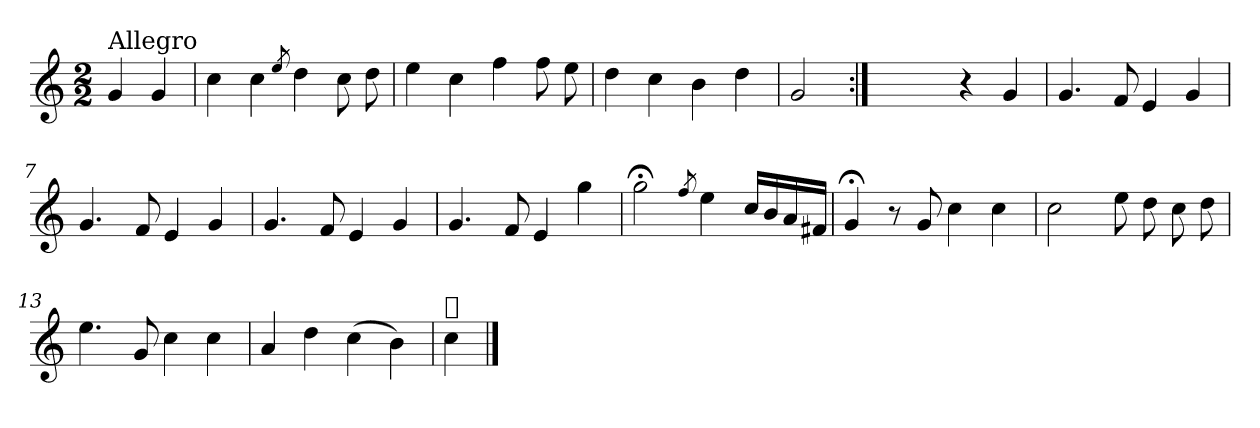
**kern
*part1
*staff1
*clefG2
*k[]
*C:
*M2/2
=
!LO:TX:a:t=Allegro
4g/
4g/
=1
4cc\
4cc\
8qee/
4dd\
8cc\
8dd\
=2
4ee\
4cc\
4ff\
8ff\
8ee\
=3
4dd\
4cc\
4b\
4dd\
=4
2g/
=5:|!
4ryy
4ryy
4r
4g/
!!LO:LB:g=z
=6
4.g/
8f/
4e/
4g/
=7
4.g/
8f/
4e/
4g/
=8
4.g/
8f/
4e/
4g/
=9
4.g/
8f/
4e/
4gg\
=10
2gg;<\
8qff/
4ee\
16cc/LL
16b/
16a/
16f#X/JJ
=11
4g;</
8r
8g/
4cc\
4cc\
!!LO:LB:g=z
=12
2cc\
8ee\
8dd\
8cc\
8dd\
=13
4.ee\
8g/
4cc\
4cc\
=14
4a/
4dd\
(>4cc\
4b\)
=15
!LO:TX:a:t=𝄋
4cc\
==
*-
